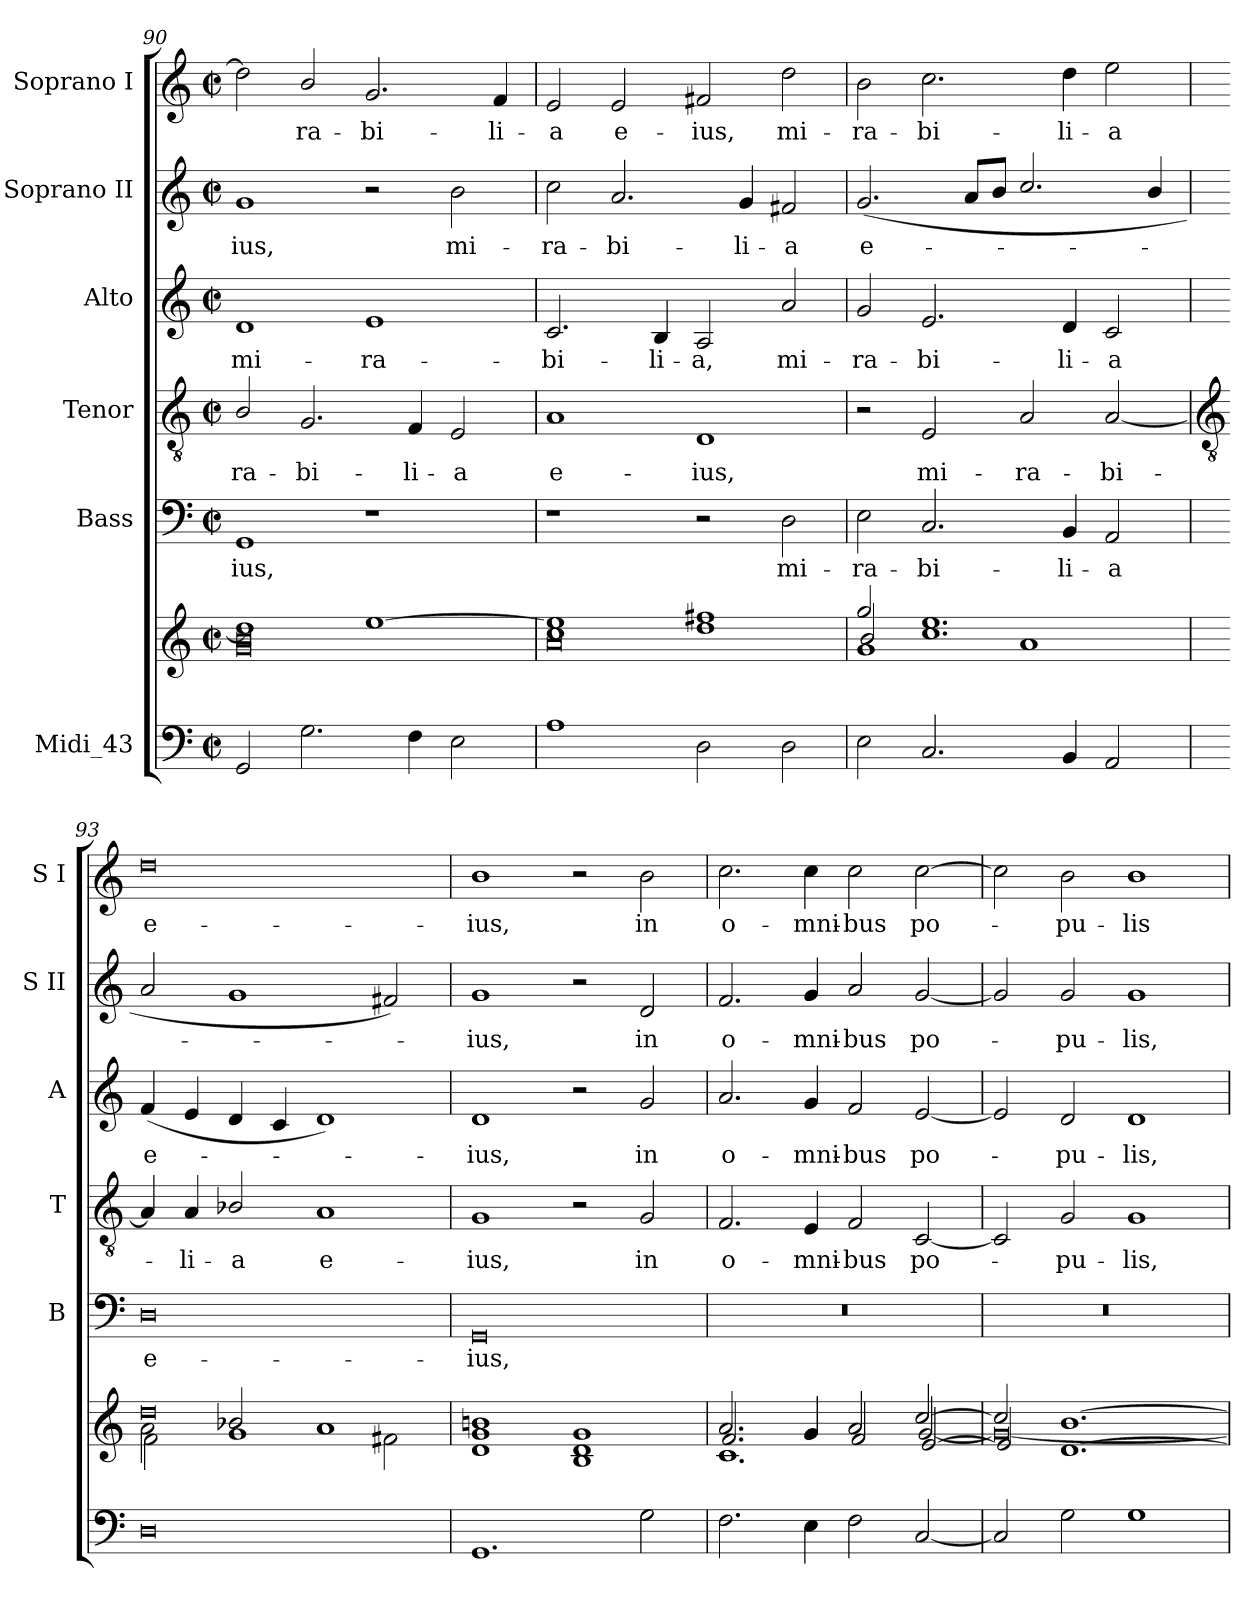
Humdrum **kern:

**kern	**kern	**kern	**text	**kern	**text	**kern	**text	**kern	**text	**kern	**text
*part6	*part6	*part5	*part5	*part4	*part4	*part3	*part3	*part2	*part2	*part1	*part1
*staff7	*staff6	*staff5	*staff5	*staff4	*staff4	*staff3	*staff3	*staff2	*staff2	*staff1	*staff1
*I"Midi_43	*	*I"Bass	*	*I"Tenor	*	*I"Alto	*	*I"Soprano II	*	*I"Soprano I	*
*	*	*I'B	*	*I'T	*	*I'A	*	*I'S II	*	*I'S I	*
*clefF4	*clefG2	*clefF4	*	*clefGv2	*	*clefG2	*	*clefG2	*	*clefG2	*
*k[]	*k[]	*k[]	*	*k[]	*	*k[]	*	*k[]	*	*k[]	*
*C:	*C:	*C:	*	*C:	*	*C:	*	*C:	*	*C:	*
*M4/2	*M4/2	*M4/2	*	*M4/2	*	*M4/2	*	*M4/2	*	*M4/2	*
*met(c|)	*met(c|)	*met(c|)	*	*met(c|)	*	*met(c|)	*	*met(c|)	*	*met(c|)	*
=90	=90	=90	=90	=90	=90	=90	=90	=90	=90	=90	=90
*	*^	*	*	*	*	*	*	*	*	*	*
*	*	*^	*	*	*	*	*	*	*	*	*	*
!	!	!	!	!	!LO:LY:b	!	!LO:LY:b	!	!LO:LY:b	!	!LO:LY:b	!	!
2GG	1dd/]	0b\	0g\	1GG	-ius,	2B/	-ra-	1d	mi-	1g	-ius,	2dd]	.
!	!	!	!	!	!	!	!LO:LY:b	!	!	!	!	!	!LO:LY:b
2.G	.	.	.	.	.	2.G	-bi-	.	.	.	.	2b/	ra-
!	!	!	!	!	!	!	!	!	!LO:LY:b	!	!	!	!LO:LY:b
.	[1ee/	.	.	1r	.	.	.	1e	-ra-	2r	.	2.g	-bi-
!	!	!	!	!	!	!	!LO:LY:b	!	!	!	!	!	!
4F	.	.	.	.	.	4F	-li-	.	.	.	.	.	.
!	!	!	!	!	!	!	!LO:LY:b	!	!	!	!LO:LY:b	!	!
2E	.	.	.	.	.	2E	-a	.	.	2b	mi-	.	.
!	!	!	!	!	!	!	!	!	!	!	!	!	!LO:LY:b
.	.	.	.	.	.	.	.	.	.	.	.	4f	-li-
=91	=91	=91	=91	=91	=91	=91	=91	=91	=91	=91	=91	=91	=91
!	!	!	!	!	!	!	!LO:LY:b	!	!LO:LY:b	!	!LO:LY:b	!	!LO:LY:b
1A	1ee/]	1cc\	0a\	1r	.	1A	e-	2.c	-bi-	2cc	-ra-	2e	-a
!	!	!	!	!	!	!	!	!	!	!	!LO:LY:b	!	!LO:LY:b
.	.	.	.	.	.	.	.	.	.	2.a	-bi-	2e	e-
!	!	!	!	!	!	!	!	!	!LO:LY:b	!	!	!	!
.	.	.	.	.	.	.	.	4B	-li-	.	.	.	.
!	!	!	!	!	!	!	!LO:LY:b	!	!LO:LY:b	!	!	!	!LO:LY:b
2D	1ff#X/	1dd\	.	2r	.	1D	-ius,	2A	-a,	.	.	2f#X	-ius,
!	!	!	!	!	!	!	!	!	!	!	!LO:LY:b	!	!
.	.	.	.	.	.	.	.	.	.	4g	-li-	.	.
!	!	!	!	!	!LO:LY:b	!	!	!	!LO:LY:b	!	!LO:LY:b	!	!LO:LY:b
2D	.	.	.	2D	mi-	.	.	2a	mi-	2f#X	-a	2dd	mi-
=92	=92	=92	=92	=92	=92	=92	=92	=92	=92	=92	=92	=92	=92
!	!	!	!	!	!LO:LY:b	!	!	!	!LO:LY:b	!	!LO:LY:b	!	!LO:LY:b
2E	2gg/	2b/	1g\	2E	-ra-	2r	.	2g	-ra-	(<2.g	e-	2b	-ra-
!	!	!	!	!	!LO:LY:b	!	!LO:LY:b	!	!LO:LY:b	!	!	!	!LO:LY:b
2.C	1.ee/	1.cc\	.	2.C	-bi-	2E	mi-	2.e	-bi-	.	.	2.cc	-bi-
.	.	.	.	.	.	.	.	.	.	8aL	.	.	.
.	.	.	.	.	.	.	.	.	.	8bJ	.	.	.
!	!	!	!	!	!	!	!LO:LY:b	!	!	!	!	!	!
.	.	.	1a\	.	.	2A	-ra-	.	.	2.cc/	.	.	.
!	!	!	!	!	!LO:LY:b	!	!	!	!LO:LY:b	!	!	!	!LO:LY:b
4BB	.	.	.	4BB	-li-	.	.	4d	-li-	.	.	4dd	-li-
!	!	!	!	!	!LO:LY:b	!	!LO:LY:b	!	!LO:LY:b	!	!	!	!LO:LY:b
2AA	.	.	.	2AA	-a	[2A	-bi-	2c	-a	.	.	2ee	-a
.	.	.	.	.	.	.	.	.	.	4b/	.	.	.
!!LO:LB:g=z
=93	=93	=93	=93	=93	=93	=93	=93	=93	=93	=93	=93	=93	=93
*	*	*	*	*	*	*clefGv2	*	*	*	*	*	*	*
!	!	!	!	!	!LO:LY:b	!	!	!	!LO:LY:b	!	!	!	!LO:LY:b
0D	0dd/	2a\	2f\	0D	e-	4A]	.	(<4f	e-	2a	.	0dd	e-
!	!	!	!	!	!	!	!LO:LY:b	!	!	!	!	!	!
.	.	.	.	.	.	4A	li-	4e	.	.	.	.	.
!	!	!	!	!	!	!	!LO:LY:b	!	!	!	!	!	!
.	.	2b-X/	1g\	.	.	2B-X/	-a	4d	.	1g	.	.	.
.	.	.	.	.	.	.	.	4c	.	.	.	.	.
!	!	!	!	!	!	!	!LO:LY:b	!	!	!	!	!	!
.	.	1a\	.	.	.	1A	e-	1d)	.	.	.	.	.
.	.	.	2f#X\	.	.	.	.	.	.	2f#X)	.	.	.
=94	=94	=94	=94	=94	=94	=94	=94	=94	=94	=94	=94	=94	=94
!	!	!	!	!	!LO:LY:b	!	!LO:LY:b	!	!LO:LY:b	!	!LO:LY:b	!	!LO:LY:b
1.GG	1bn/	1g\	1d\	0GG	-ius,	1G	-ius,	1d	ius,	1g	ius,	1b	-ius,
.	1g/	1d\	1B\	.	.	2r	.	2r	.	2r	.	2r	.
!	!	!	!	!	!	!	!LO:LY:b	!	!LO:LY:b	!	!LO:LY:b	!	!LO:LY:b
2G	.	.	.	.	.	2G	in	2g	in	2d	in	2b	in
=95	=95	=95	=95	=95	=95	=95	=95	=95	=95	=95	=95	=95	=95
!	!	!	!	!	!	!	!LO:LY:b	!	!LO:LY:b	!	!LO:LY:b	!	!LO:LY:b
2.F	2.a/	2.f/	1.c\	0r	.	2.F	o-	2.a	o-	2.f	o-	2.cc	o-
!	!	!	!	!	!	!	!LO:LY:b	!	!LO:LY:b	!	!LO:LY:b	!	!LO:LY:b
4E	4g/	4g/	.	.	.	4E	-mni-	4g	-mni-	4g	-mni-	4cc	-mni-
!	!	!	!	!	!	!	!LO:LY:b	!	!LO:LY:b	!	!LO:LY:b	!	!LO:LY:b
2F	2a/	2f/	.	.	.	2F	-bus	2f	-bus	2a	-bus	2cc	-bus
!	!	!	!	!	!	!	!LO:LY:b	!	!LO:LY:b	!	!LO:LY:b	!	!LO:LY:b
[2C	[2cc/	[2g/	[2e/	.	.	[2C	po-	[2e	po-	[2g	po-	[2cc	po-
=96	=96	=96	=96	=96	=96	=96	=96	=96	=96	=96	=96	=96	=96
2C]	2cc/]	0g\_	2e/]	0r	.	2C]	.	2e]	.	2g]	.	2cc]	.
!	!	!	!	!	!	!	!LO:LY:b	!	!LO:LY:b	!	!LO:LY:b	!	!LO:LY:b
2G	[1.b/	.	[1.d\	.	.	2G	pu-	2d	pu-	2g	pu-	2b	pu-
!	!	!	!	!	!	!	!LO:LY:b	!	!LO:LY:b	!	!LO:LY:b	!	!LO:LY:b
1G	.	.	.	.	.	1G	-lis,	1d	-lis,	1g	-lis,	1b	-lis
*	*v	*v	*v	*	*	*	*	*	*	*	*	*	*
=	=	=	=	=	=	=	=	=	=	=	=
*-	*-	*-	*-	*-	*-	*-	*-	*-	*-	*-	*-
